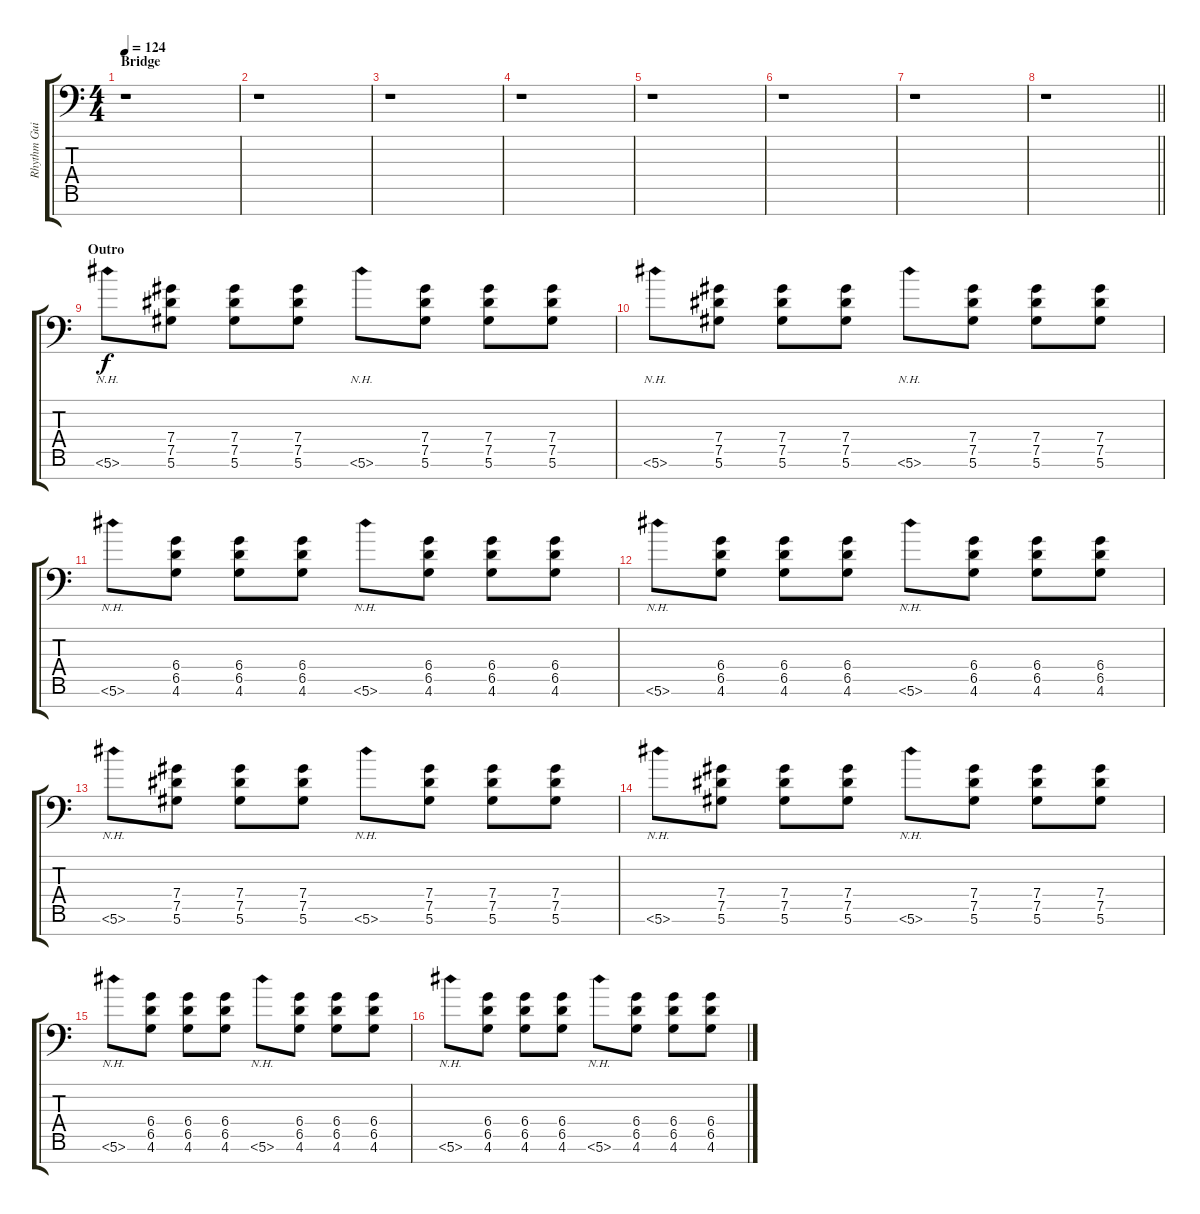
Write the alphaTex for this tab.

\track ("Rhythm Guitar (right)" "Rhythm Gui") {instrument distortionguitar}
\staff {score tabs}
\tuning (Eb4 Bb3 Gb3 Db3 Ab2 Eb2 Bb1) {hide}
\ts (4 4)
\section ("" "Bridge")
\tempo 124
\clef f4
\ks c
r.1{dy f} |
r.1 |
r.1 |
r.1 |
r.1 |
r.1 |
r.1 |
\barLineRight lightlight
r.1 |
\section ("" "Outro")
5.6{nh}.8 (7.4 7.5 5.6).8 (7.4 7.5 5.6).8 (7.4 7.5 5.6).8 5.6{nh}.8 (7.4 7.5 5.6).8 (7.4 7.5 5.6).8 (7.4 7.5 5.6).8 |
5.6{nh}.8 (7.4 7.5 5.6).8 (7.4 7.5 5.6).8 (7.4 7.5 5.6).8 5.6{nh}.8 (7.4 7.5 5.6).8 (7.4 7.5 5.6).8 (7.4 7.5 5.6).8 |
5.6{nh}.8 (6.4 6.5 4.6).8 (6.4 6.5 4.6).8 (6.4 6.5 4.6).8 5.6{nh}.8 (6.4 6.5 4.6).8 (6.4 6.5 4.6).8 (6.4 6.5 4.6).8 |
5.6{nh}.8 (6.4 6.5 4.6).8 (6.4 6.5 4.6).8 (6.4 6.5 4.6).8 5.6{nh}.8 (6.4 6.5 4.6).8 (6.4 6.5 4.6).8 (6.4 6.5 4.6).8 |
5.6{nh}.8 (7.4 7.5 5.6).8 (7.4 7.5 5.6).8 (7.4 7.5 5.6).8 5.6{nh}.8 (7.4 7.5 5.6).8 (7.4 7.5 5.6).8 (7.4 7.5 5.6).8 |
5.6{nh}.8 (7.4 7.5 5.6).8 (7.4 7.5 5.6).8 (7.4 7.5 5.6).8 5.6{nh}.8 (7.4 7.5 5.6).8 (7.4 7.5 5.6).8 (7.4 7.5 5.6).8 |
5.6{nh}.8 (6.4 6.5 4.6).8 (6.4 6.5 4.6).8 (6.4 6.5 4.6).8 5.6{nh}.8 (6.4 6.5 4.6).8 (6.4 6.5 4.6).8 (6.4 6.5 4.6).8 |
5.6{nh}.8 (6.4 6.5 4.6).8 (6.4 6.5 4.6).8 (6.4 6.5 4.6).8 5.6{nh}.8 (6.4 6.5 4.6).8 (6.4 6.5 4.6).8 (6.4 6.5 4.6).8
